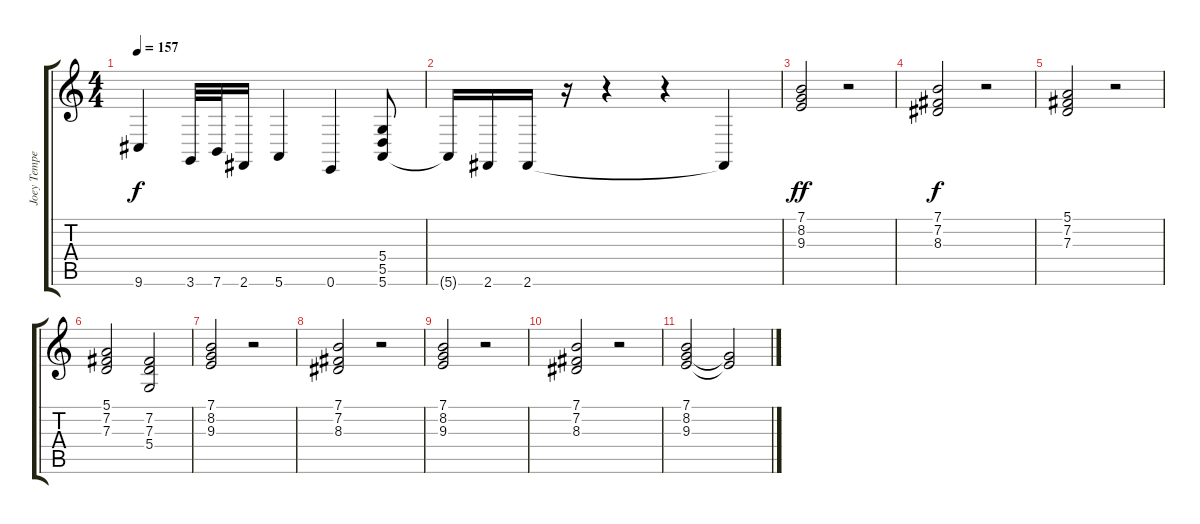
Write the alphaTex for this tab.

\track ("Joey Tempest ( Mic Michaelli )" "Joey Tempe") {instrument gunshot}
\staff {score tabs}
\tuning (E4 B3 G3 D3 A2 E2) {hide}
\ts (4 4)
\tempo 157
\clef g2
\ks c
9.6.4{dy f instrument gunshot} 3.6.32 7.6.32 2.6.16 5.6.4 0.6.4 (5.4 5.5 5.6).8 |
5.6{t}.16 2.6.16 2.6.16 r.16 r.4 r.4 2.6{t}.4 |
(7.1 8.2 9.3).2{dy ff volume 13 instrument synthstrings2} r.2 |
(7.1 7.2 8.3).2{dy f} r.2 |
(5.1 7.2 7.3).2 r.2 |
(5.1 7.2 7.3).2 (7.2 7.3 5.4).2 |
(7.1 8.2 9.3).2 r.2 |
(7.1 7.2 8.3).2 r.2 |
(7.1 8.2 9.3).2 r.2 |
(7.1 7.2 8.3).2 r.2 |
(7.1 8.2 9.3).2 (8.2{t} 9.3{t}).2
